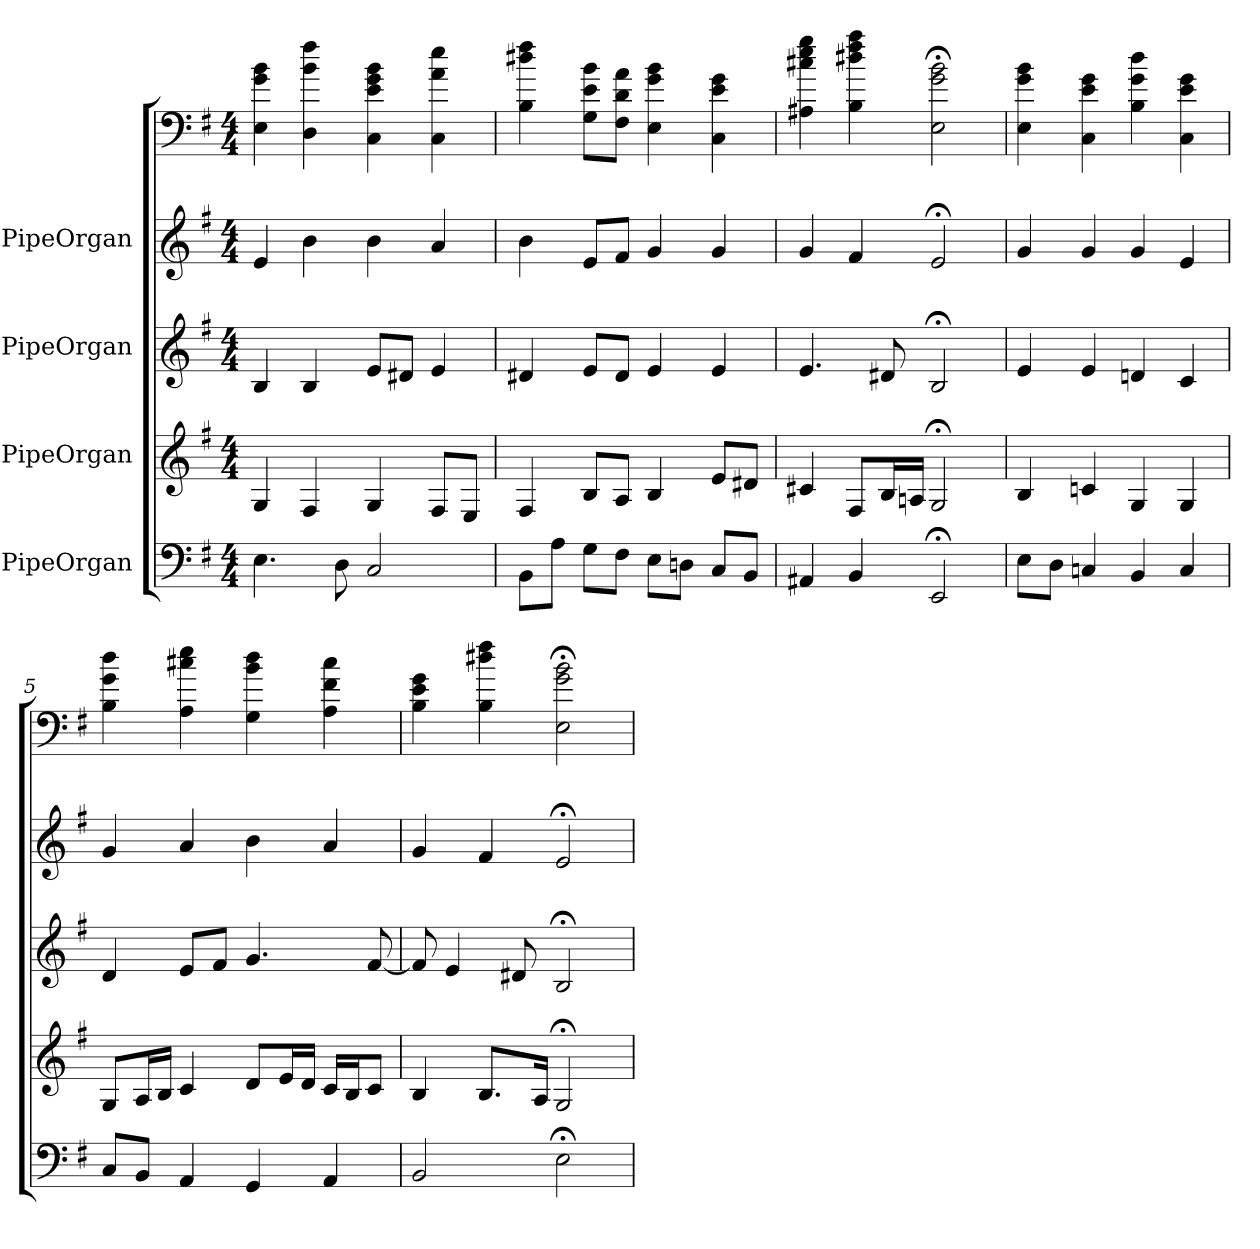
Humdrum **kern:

**kern	**kern	**kern	**kern	**kern
*part5	*part4	*part3	*part2	*part1
*staff5	*staff4	*staff3	*staff2	*staff1
*I"PipeOrgan	*I"PipeOrgan	*I"PipeOrgan	*I"PipeOrgan	*
*k[f#]	*k[f#]	*k[f#]	*k[f#]	*k[f#]
*e:	*e:	*e:	*e:	*e:
*M4/4	*M4/4	*M4/4	*M4/4	*M4/4
*MM60	*MM60	*MM60	*MM60	*MM60
=1	=1	=1	=1	=1
4.E	4G	4B	4e	4E 4g 4b
.	4F#	4B	4b	4D 4b 4ff#
8D	.	.	.	.
2C	4G	8eL	4b	4C 4e 4g 4b
.	.	8d#XJ	.	.
.	8F#L	4e	4a	4C 4a 4ee
.	8EJ	.	.	.
=2	=2	=2	=2	=2
8BBL	4F#	4d#X	4b	4B 4dd#X 4ff#
8AJ	.	.	.	.
8GL	8BL	8eL	8eL	8G 8e 8bL
8F#J	8AJ	8d#J	8f#J	8F# 8d 8aJ
8EL	4B	4e	4g	4E 4g 4b
8DnJ	.	.	.	.
8CL	8eL	4e	4g	4C 4e 4g
8BBJ	8d#XJ	.	.	.
=3	=3	=3	=3	=3
4AA#X	4c#X	4.e	4g	4A#X 4cc#X 4ee 4gg
4BB	8F#L	.	4f#	4B 4dd#X 4ff# 4aa
.	16BL	8d#X	.	.
.	16AnJJ	.	.	.
2EE;<	2G;<	2B;<	2e;<	2E;< 2g;< 2b;<
=4	=4	=4	=4	=4
8EL	4B	4e	4g	4E 4g 4b
8DJ	.	.	.	.
4Cn	4cn	4e	4g	4C 4e 4g
4BB	4G	4dn	4g	4B 4g 4dd
4C	4G	4c	4e	4C 4e 4g
=5	=5	=5	=5	=5
8CL	8GL	4d	4g	4B 4g 4dd
8BBJ	16AL	.	.	.
.	16BJJ	.	.	.
4AA	4c	8eL	4a	4A 4cc#X 4ee
.	.	8f#J	.	.
4GG	8dL	4.g	4b	4G 4b 4dd
.	16eL	.	.	.
.	16dJJ	.	.	.
4AA	16cLL	.	4a	4A 4f# 4cc#
.	16BJ	.	.	.
.	8cJ	[8f#	.	.
=6	=6	=6	=6	=6
2BB	4B	8f#]	4g	4B 4e 4g
.	.	4e	.	.
.	8.BL	.	4f#	4B 4dd#X 4ff#
.	.	8d#X	.	.
.	16AJk	.	.	.
2E;<	2G;<	2B;<	2e;<	2E;< 2g;< 2b;<
=	=	=	=	=
*-	*-	*-	*-	*-
